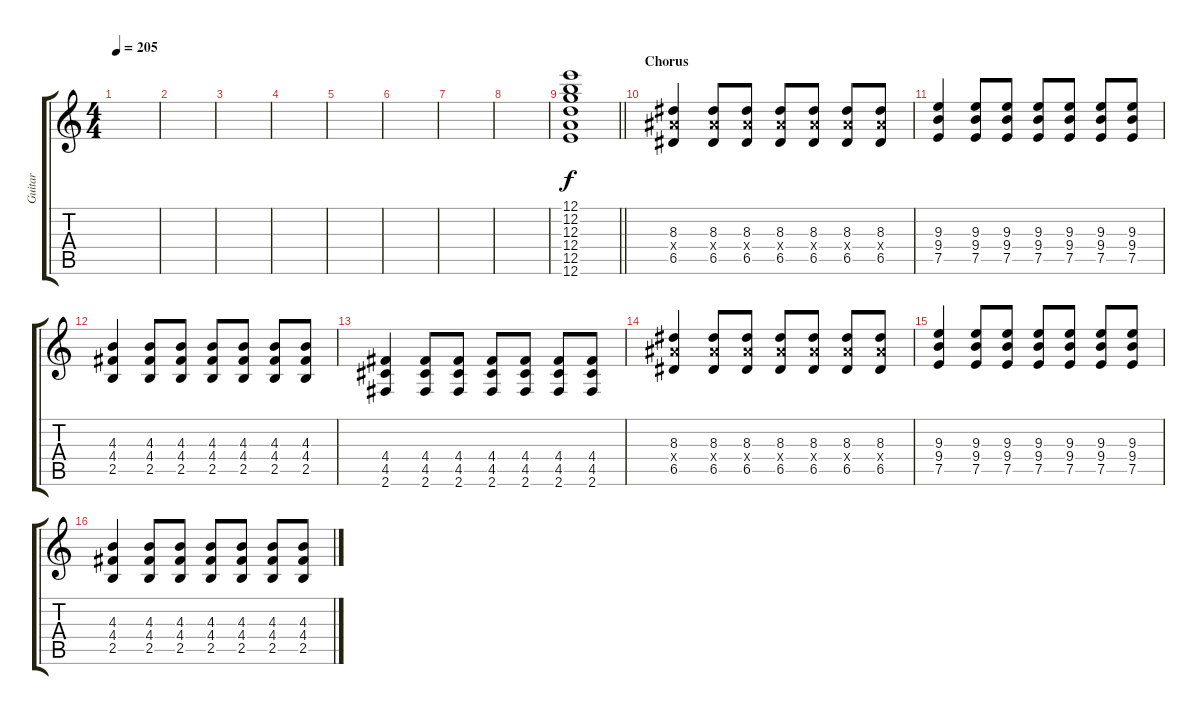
\track ("Guitar" "Guitar") {instrument distortionguitar}
\staff {score tabs}
\tuning (E4 B3 G3 D3 A2 E2) {hide}
\ts (4 4)
\tempo 205
\clef g2
\ks c
|
|
|
|
|
|
|
|
\barLineRight lightlight
(12.1 12.2 12.3 12.4 12.5 12.6).1{volume 9 instrument reversecymbal} |
\section ("" "Chorus")
(8.3 8.4{x} 6.5).4{volume 11 instrument distortionguitar} (8.3 8.4{x} 6.5).8 (8.3 8.4{x} 6.5).8 (8.3 8.4{x} 6.5).8 (8.3 8.4{x} 6.5).8 (8.3 8.4{x} 6.5).8 (8.3 8.4{x} 6.5).8 |
(9.3 9.4 7.5).4 (9.3 9.4 7.5).8 (9.3 9.4 7.5).8 (9.3 9.4 7.5).8 (9.3 9.4 7.5).8 (9.3 9.4 7.5).8 (9.3 9.4 7.5).8 |
(4.3 4.4 2.5).4 (4.3 4.4 2.5).8 (4.3 4.4 2.5).8 (4.3 4.4 2.5).8 (4.3 4.4 2.5).8 (4.3 4.4 2.5).8 (4.3 4.4 2.5).8 |
(4.4 4.5 2.6).4 (4.4 4.5 2.6).8 (4.4 4.5 2.6).8 (4.4 4.5 2.6).8 (4.4 4.5 2.6).8 (4.4 4.5 2.6).8 (4.4 4.5 2.6).8 |
(8.3 8.4{x} 6.5).4 (8.3 8.4{x} 6.5).8 (8.3 8.4{x} 6.5).8 (8.3 8.4{x} 6.5).8 (8.3 8.4{x} 6.5).8 (8.3 8.4{x} 6.5).8 (8.3 8.4{x} 6.5).8 |
(9.3 9.4 7.5).4 (9.3 9.4 7.5).8 (9.3 9.4 7.5).8 (9.3 9.4 7.5).8 (9.3 9.4 7.5).8 (9.3 9.4 7.5).8 (9.3 9.4 7.5).8 |
(4.3 4.4 2.5).4 (4.3 4.4 2.5).8 (4.3 4.4 2.5).8 (4.3 4.4 2.5).8 (4.3 4.4 2.5).8 (4.3 4.4 2.5).8 (4.3 4.4 2.5).8
